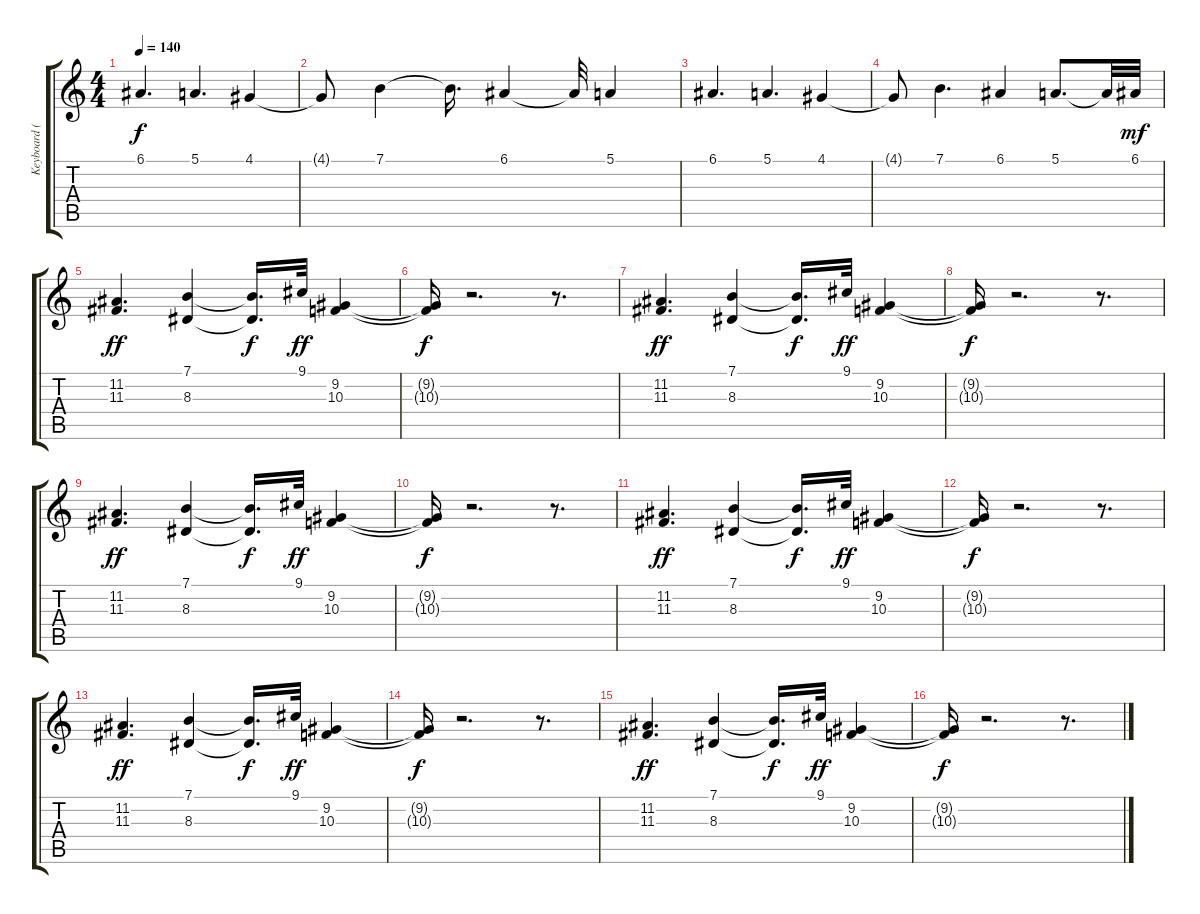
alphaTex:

\track ("Keyboard (right hand)" "Keyboard (") {instrument stringensemble1}
\staff {score tabs}
\tuning (E4 B3 G3 D3 A2 E2) {hide}
\ts (4 4)
\tempo 140
\clef g2
\ks c
6.1.4{d dy f} 5.1.4{d} 4.1.4 |
4.1{t}.8 7.1.4 7.1{t}.16{d} 6.1.4 6.1{t}.32 5.1.4 |
6.1.4{d} 5.1.4{d} 4.1.4 |
4.1{t}.8 7.1.4{d} 6.1.4 5.1.8{d} 5.1{t}.32 6.1.32{dy mf} |
(11.2 11.3).4{d dy ff} (7.1 8.3).4 (7.1{t} 8.3{t}).16{d dy f} 9.1.32{dy ff} (9.2 10.3).4 |
(9.2{t} 10.3{t}).16{dy f} r.2{d} r.8{d} |
(11.2 11.3).4{d dy ff} (7.1 8.3).4 (7.1{t} 8.3{t}).16{d dy f} 9.1.32{dy ff} (9.2 10.3).4 |
(9.2{t} 10.3{t}).16{dy f} r.2{d} r.8{d} |
(11.2 11.3).4{d dy ff} (7.1 8.3).4 (7.1{t} 8.3{t}).16{d dy f} 9.1.32{dy ff} (9.2 10.3).4 |
(9.2{t} 10.3{t}).16{dy f} r.2{d} r.8{d} |
(11.2 11.3).4{d dy ff} (7.1 8.3).4 (7.1{t} 8.3{t}).16{d dy f} 9.1.32{dy ff} (9.2 10.3).4 |
(9.2{t} 10.3{t}).16{dy f} r.2{d} r.8{d} |
(11.2 11.3).4{d dy ff} (7.1 8.3).4 (7.1{t} 8.3{t}).16{d dy f} 9.1.32{dy ff} (9.2 10.3).4 |
(9.2{t} 10.3{t}).16{dy f} r.2{d} r.8{d} |
(11.2 11.3).4{d dy ff} (7.1 8.3).4 (7.1{t} 8.3{t}).16{d dy f} 9.1.32{dy ff} (9.2 10.3).4 |
(9.2{t} 10.3{t}).16{dy f} r.2{d} r.8{d}
